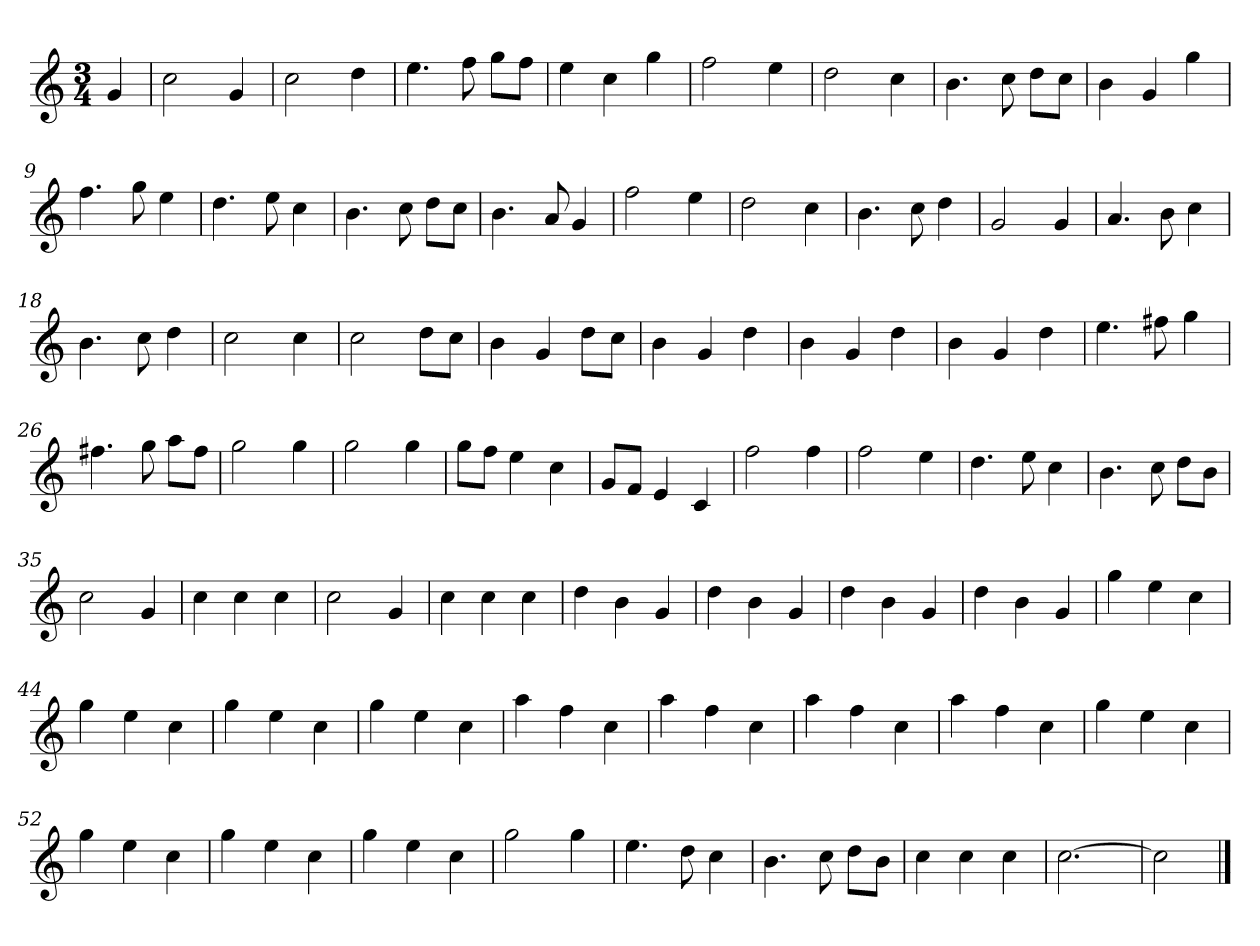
**kern
*part1
*staff1
*k[]
*M3/4
*MM120
=
4g
=1
2cc
4g
=2
2cc
4dd
=3
4.ee
8ff
8ggL
8ffJ
=4
4ee
4cc
4gg
=5
2ff
4ee
=6
2dd
4cc
=7
4.b
8cc
8ddL
8ccJ
=8
4b
4g
4gg
=9
4.ff
8gg
4ee
=10
4.dd
8ee
4cc
=11
4.b
8cc
8ddL
8ccJ
=12
4.b
8a
4g
=13
2ff
4ee
=14
2dd
4cc
=15
4.b
8cc
4dd
=16
2g
4g
=17
4.a
8b
4cc
=18
4.b
8cc
4dd
=19
2cc
4cc
=20
2cc
8ddL
8ccJ
=21
4b
4g
8ddL
8ccJ
=22
4b
4g
4dd
=23
4b
4g
4dd
=24
4b
4g
4dd
=25
4.ee
8ff#X
4gg
=26
4.ff#X
8gg
8aaL
8ff#J
=27
2gg
4gg
=28
2gg
4gg
=29
8ggL
8ffJ
4ee
4cc
=30
8gL
8fJ
4e
4c
=31
2ff
4ff
=32
2ff
4ee
=33
4.dd
8ee
4cc
=34
4.b
8cc
8ddL
8bJ
=35
2cc
4g
=36
4cc
4cc
4cc
=37
2cc
4g
=38
4cc
4cc
4cc
=39
4dd
4b
4g
=40
4dd
4b
4g
=41
4dd
4b
4g
=42
4dd
4b
4g
=43
4gg
4ee
4cc
=44
4gg
4ee
4cc
=45
4gg
4ee
4cc
=46
4gg
4ee
4cc
=47
4aa
4ff
4cc
=48
4aa
4ff
4cc
=49
4aa
4ff
4cc
=50
4aa
4ff
4cc
=51
4gg
4ee
4cc
=52
4gg
4ee
4cc
=53
4gg
4ee
4cc
=54
4gg
4ee
4cc
=55
2gg
4gg
=56
4.ee
8dd
4cc
=57
4.b
8cc
8ddL
8bJ
=58
4cc
4cc
4cc
=59
[2.cc
=60
2cc]
==
*-
